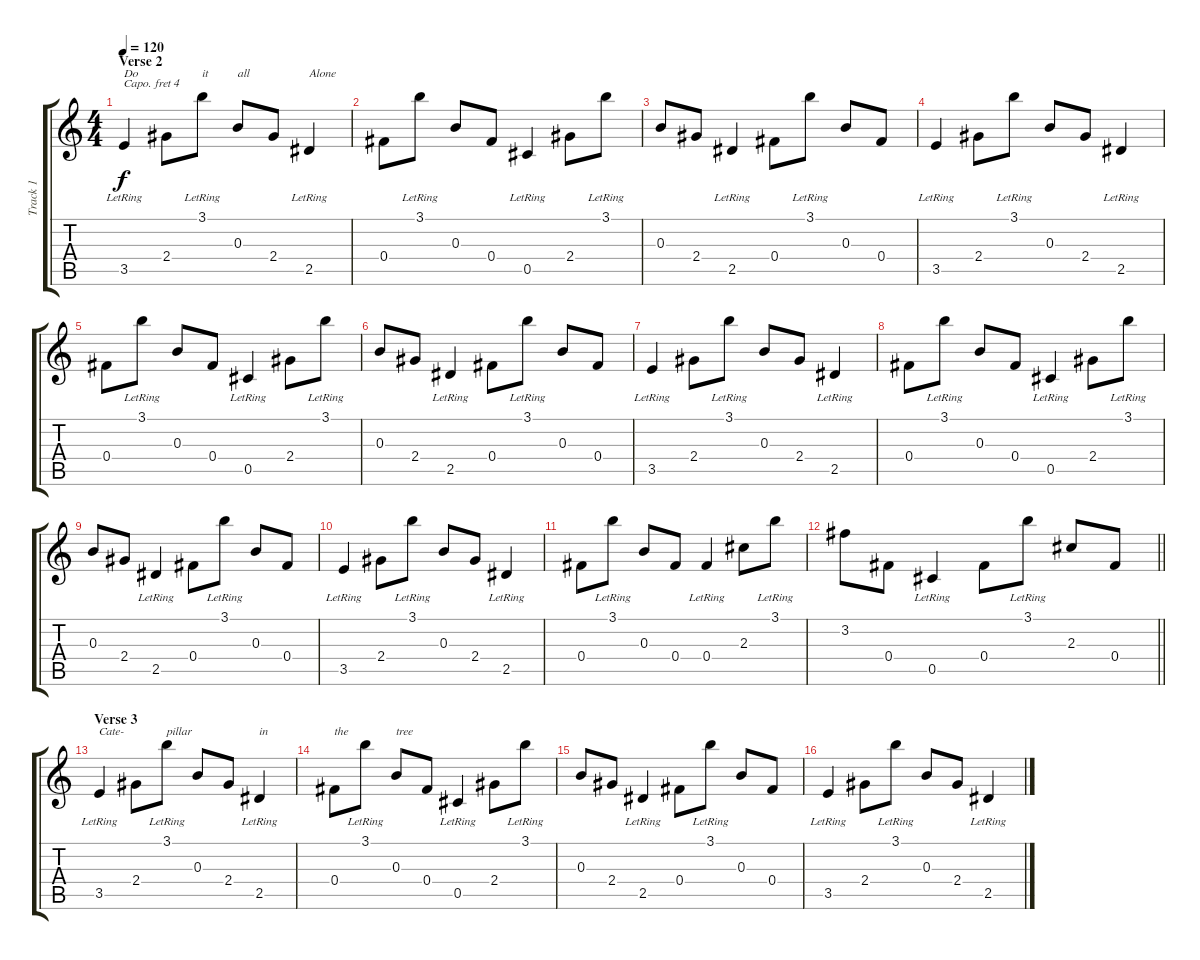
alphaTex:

\track ("Track 1" "Track 1") {instrument acousticguitarsteel}
\staff {score tabs}
\capo 4
\tuning (E4 B3 G3 D3 A2 E2) {hide}
\ts (4 4)
\section ("" "Verse 2")
\tempo 120
\clef g2
\ks c
3.5{lr}.4{txt "Do" dy f} 2.4.8 3.1{lr}.8{txt "it"} 0.3.8{txt "all"} 2.4.8 2.5{lr}.4{txt "Alone"} |
0.4.8 3.1{lr}.8 0.3.8 0.4.8 0.5{lr}.4 2.4.8 3.1{lr}.8 |
0.3.8 2.4.8 2.5{lr}.4 0.4.8 3.1{lr}.8 0.3.8 0.4.8 |
3.5{lr}.4 2.4.8 3.1{lr}.8 0.3.8 2.4.8 2.5{lr}.4 |
0.4.8 3.1{lr}.8 0.3.8 0.4.8 0.5{lr}.4 2.4.8 3.1{lr}.8 |
0.3.8 2.4.8 2.5{lr}.4 0.4.8 3.1{lr}.8 0.3.8 0.4.8 |
3.5{lr}.4 2.4.8 3.1{lr}.8 0.3.8 2.4.8 2.5{lr}.4 |
0.4.8 3.1{lr}.8 0.3.8 0.4.8 0.5{lr}.4 2.4.8 3.1{lr}.8 |
0.3.8 2.4.8 2.5{lr}.4 0.4.8 3.1{lr}.8 0.3.8 0.4.8 |
3.5{lr}.4 2.4.8 3.1{lr}.8 0.3.8 2.4.8 2.5{lr}.4 |
0.4.8 3.1{lr}.8 0.3.8 0.4.8 0.4{lr}.4 2.3.8 3.1{lr}.8 |
\barLineRight lightlight
3.2.8 0.4.8 0.5{lr}.4 0.4.8 3.1{lr}.8 2.3.8 0.4.8 |
\section ("" "Verse 3")
3.5{lr}.4{txt "Cate-"} 2.4.8 3.1{lr}.8{txt "pillar"} 0.3.8 2.4.8 2.5{lr}.4{txt "in"} |
0.4.8{txt "the"} 3.1{lr}.8 0.3.8{txt "tree"} 0.4.8 0.5{lr}.4 2.4.8 3.1{lr}.8 |
0.3.8 2.4.8 2.5{lr}.4 0.4.8 3.1{lr}.8 0.3.8 0.4.8 |
3.5{lr}.4 2.4.8 3.1{lr}.8 0.3.8 2.4.8 2.5{lr}.4
